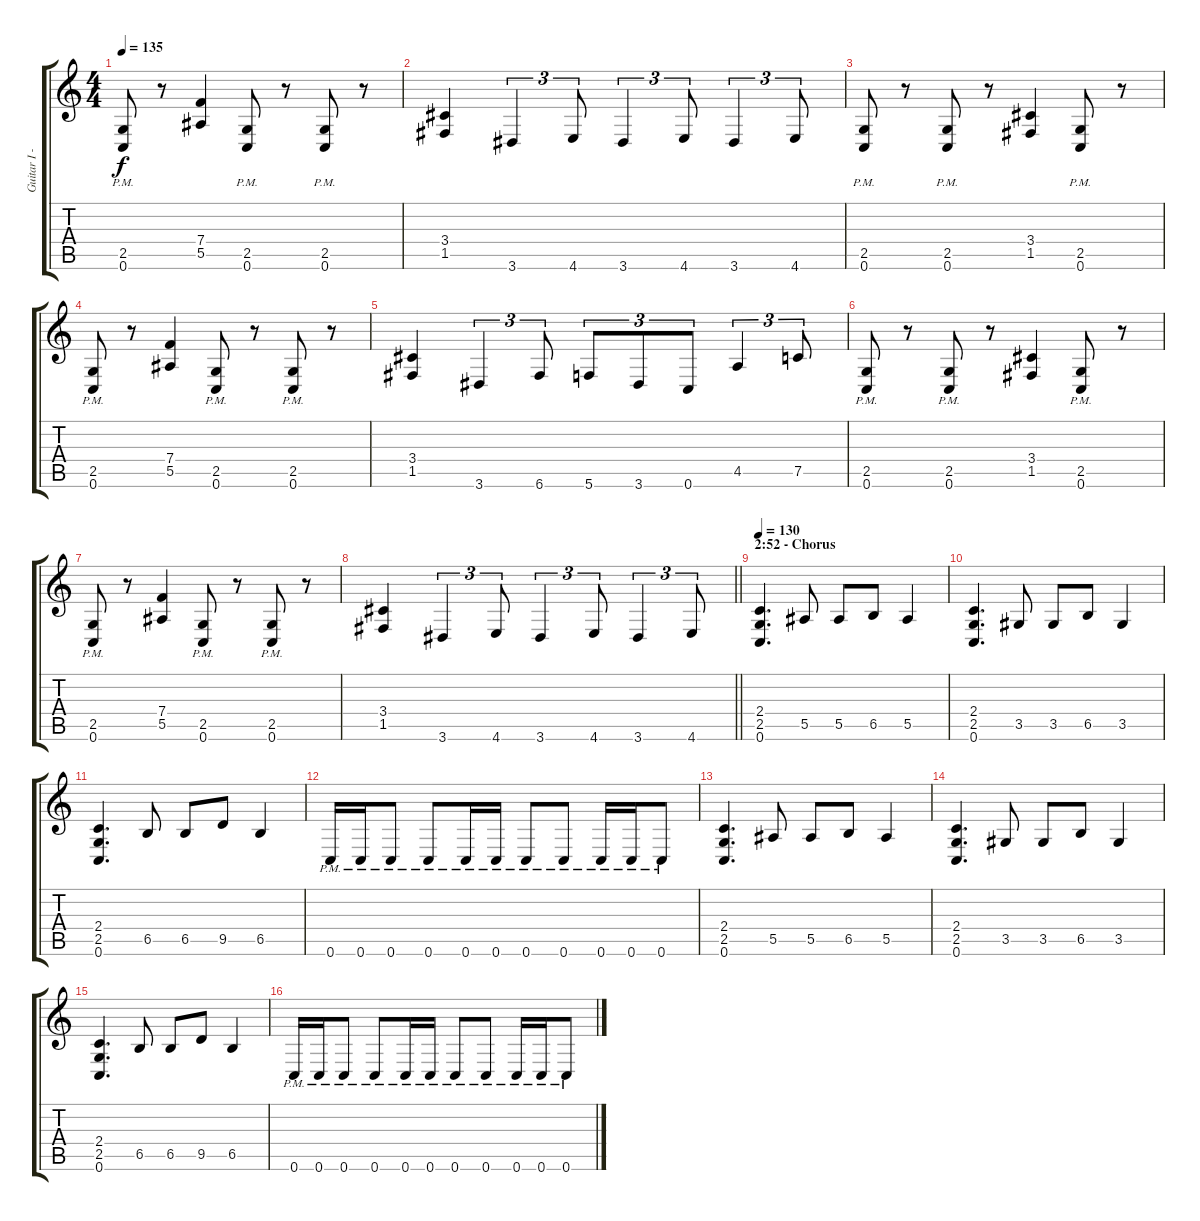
\track ("Guitar I - Martin Shirenc" "Guitar I -") {instrument distortionguitar}
\staff {score tabs}
\tuning (C4 G3 Eb3 Bb2 F2 C2) {hide}
\ts (4 4)
\tempo 135
\clef g2
\ks c
(2.5{pm} 0.6{pm}).8{dy f} r.8 (7.4 5.5).4 (2.5{pm} 0.6{pm}).8 r.8 (2.5{pm} 0.6{pm}).8 r.8 |
(3.4 1.5).4 3.6.4{tu (3 2)} 4.6.8{tu (3 2)} 3.6.4{tu (3 2)} 4.6.8{tu (3 2)} 3.6.4{tu (3 2)} 4.6.8{tu (3 2)} |
(2.5{pm} 0.6{pm}).8 r.8 (2.5{pm} 0.6{pm}).8 r.8 (3.4 1.5).4 (2.5{pm} 0.6{pm}).8 r.8 |
(2.5{pm} 0.6{pm}).8 r.8 (7.4 5.5).4 (2.5{pm} 0.6{pm}).8 r.8 (2.5{pm} 0.6{pm}).8 r.8 |
(3.4 1.5).4 3.6.4{tu (3 2)} 6.6.8{tu (3 2)} 5.6.8{tu (3 2)} 3.6.8{tu (3 2)} 0.6.8{tu (3 2)} 4.5.4{tu (3 2)} 7.5.8{tu (3 2)} |
(2.5{pm} 0.6{pm}).8 r.8 (2.5{pm} 0.6{pm}).8 r.8 (3.4 1.5).4 (2.5{pm} 0.6{pm}).8 r.8 |
(2.5{pm} 0.6{pm}).8 r.8 (7.4 5.5).4 (2.5{pm} 0.6{pm}).8 r.8 (2.5{pm} 0.6{pm}).8 r.8 |
\barLineRight lightlight
(3.4 1.5).4 3.6.4{tu (3 2)} 4.6.8{tu (3 2)} 3.6.4{tu (3 2)} 4.6.8{tu (3 2)} 3.6.4{tu (3 2)} 4.6.8{tu (3 2)} |
\section ("" "2:52 - Chorus")
\tempo 130
(2.4 2.5 0.6).4{d} 5.5.8 5.5.8 6.5.8 5.5.4 |
(2.4 2.5 0.6).4{d} 3.5.8 3.5.8 6.5.8 3.5.4 |
(2.4 2.5 0.6).4{d} 6.5.8 6.5.8 9.5.8 6.5.4 |
0.6{pm}.16 0.6{pm}.16 0.6{pm}.8 0.6{pm}.8 0.6{pm}.16 0.6{pm}.16 0.6{pm}.8 0.6{pm}.8 0.6{pm}.16 0.6{pm}.16 0.6{pm}.8 |
(2.4 2.5 0.6).4{d} 5.5.8 5.5.8 6.5.8 5.5.4 |
(2.4 2.5 0.6).4{d} 3.5.8 3.5.8 6.5.8 3.5.4 |
(2.4 2.5 0.6).4{d} 6.5.8 6.5.8 9.5.8 6.5.4 |
0.6{pm}.16 0.6{pm}.16 0.6{pm}.8 0.6{pm}.8 0.6{pm}.16 0.6{pm}.16 0.6{pm}.8 0.6{pm}.8 0.6{pm}.16 0.6{pm}.16 0.6{pm}.8
